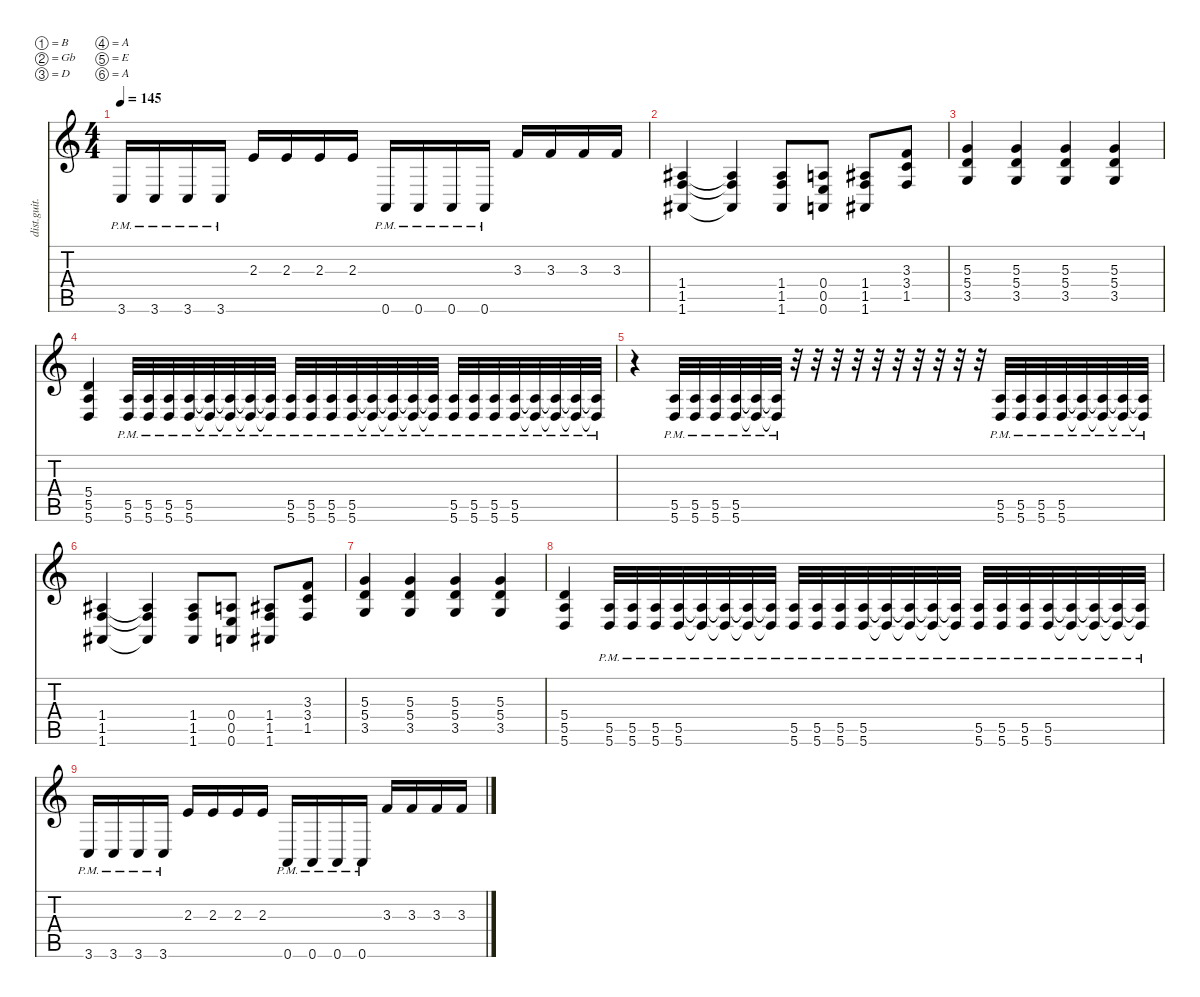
\defaultSystemsLayout 4
\hideDynamics
\bracketExtendMode nobrackets
\otherSystemsTrackNameOrientation horizontal
\track ("riff" "dist.guit.") {instrument distortionguitar}
\staff {score tabs}
\tuning (B3 Gb3 D3 A2 E2 A1)
\ts (4 4)
\tempo 145
\clef g2
\ks c
3.6{pm}.16{dy mf beam Up} 3.6{pm}.16{beam Up} 3.6{pm}.16{beam Up} 3.6{pm}.16{beam Up} 2.3.16{beam Up} 2.3.16{beam Up} 2.3.16{beam Up} 2.3.16{beam Up} 0.6{pm}.16{beam Up} 0.6{pm}.16{beam Up} 0.6{pm}.16{beam Up} 0.6{pm}.16{beam Up} 3.3.16{beam Up} 3.3.16{beam Up} 3.3.16{beam Up} 3.3.16{beam Up} |
(1.6{acc #} 1.5 1.4{acc #}).4{beam Up} (1.6{t acc #} 1.5{t} 1.4{t acc #}).4{beam Up} (1.6{acc #} 1.5 1.4{acc #}).8{beam Up} (0.6 0.4 0.5).8{beam Up} (1.6{acc #} 1.5 1.4{acc #}).8{beam Up} (3.4 1.5 3.3).8{beam Up} |
(5.4 3.5 5.3).4{beam Up} (3.5 5.4 5.3).4{beam Up} (3.5 5.4 5.3).4{beam Up} (3.5 5.4 5.3).4{beam Up} |
(5.6 5.5 5.4).4{beam Up} (5.6{pm} 5.5{pm}).32{beam Up} (5.6{pm} 5.5{pm}).32{beam Up} (5.6{pm} 5.5{pm}).32{beam Up} (5.6{pm} 5.5{pm}).32{beam Up} (5.6{pm t} 5.5{pm t}).32{beam Up} (5.6{pm t} 5.5{pm t}).32{beam Up} (5.6{pm t} 5.5{pm t}).32{beam Up} (5.6{pm t} 5.5{pm t}).32{beam Up} (5.6{pm} 5.5{pm}).32{beam Up} (5.6{pm} 5.5{pm}).32{beam Up} (5.6{pm} 5.5{pm}).32{beam Up} (5.6{pm} 5.5{pm}).32{beam Up} (5.6{pm t} 5.5{pm t}).32{beam Up} (5.6{pm t} 5.5{pm t}).32{beam Up} (5.6{pm t} 5.5{pm t}).32{beam Up} (5.6{pm t} 5.5{pm t}).32{beam Up} (5.6{pm} 5.5{pm}).32{beam Up} (5.6{pm} 5.5{pm}).32{beam Up} (5.6{pm} 5.5{pm}).32{beam Up} (5.6{pm} 5.5{pm}).32{beam Up} (5.6{pm t} 5.5{pm t}).32{beam Up} (5.6{pm t} 5.5{pm t}).32{beam Up} (5.6{pm t} 5.5{pm t}).32{beam Up} (5.6{pm t} 5.5{pm t}).32{beam Up} |
r.4{beam Down} (5.6{pm} 5.5{pm}).32{beam Up} (5.6{pm} 5.5{pm}).32{beam Up} (5.6{pm} 5.5{pm}).32{beam Up} (5.6{pm} 5.5{pm}).32{beam Up} (5.6{pm t} 5.5{pm t}).32{beam Up} (5.6{pm t} 5.5{pm t}).32{beam Up} r.32{beam Up} r.32{beam Up} r.32{beam Up} r.32{beam Up} r.32{beam Up} r.32{beam Up} r.32{beam Up} r.32{beam Up} r.32{beam Up} r.32{beam Up} (5.6{pm} 5.5{pm}).32{beam Up} (5.6{pm} 5.5{pm}).32{beam Up} (5.6{pm} 5.5{pm}).32{beam Up} (5.6{pm} 5.5{pm}).32{beam Up} (5.6{pm t} 5.5{pm t}).32{beam Up} (5.6{pm t} 5.5{pm t}).32{beam Up} (5.6{pm t} 5.5{pm t}).32{beam Up} (5.6{pm t} 5.5{pm t}).32{beam Up} |
(1.6{acc #} 1.5 1.4{acc #}).4{beam Up} (1.6{t acc #} 1.5{t} 1.4{t acc #}).4{beam Up} (1.6{acc #} 1.5 1.4{acc #}).8{beam Up} (0.6 0.4 0.5).8{beam Up} (1.6{acc #} 1.5 1.4{acc #}).8{beam Up} (3.4 1.5 3.3).8{beam Up} |
(5.4 3.5 5.3).4{beam Up} (3.5 5.4 5.3).4{beam Up} (3.5 5.4 5.3).4{beam Up} (3.5 5.4 5.3).4{beam Up} |
(5.6 5.5 5.4).4{beam Up} (5.6{pm} 5.5{pm}).32{beam Up} (5.6{pm} 5.5{pm}).32{beam Up} (5.6{pm} 5.5{pm}).32{beam Up} (5.6{pm} 5.5{pm}).32{beam Up} (5.6{pm t} 5.5{pm t}).32{beam Up} (5.6{pm t} 5.5{pm t}).32{beam Up} (5.6{pm t} 5.5{pm t}).32{beam Up} (5.6{pm t} 5.5{pm t}).32{beam Up} (5.6{pm} 5.5{pm}).32{beam Up} (5.6{pm} 5.5{pm}).32{beam Up} (5.6{pm} 5.5{pm}).32{beam Up} (5.6{pm} 5.5{pm}).32{beam Up} (5.6{pm t} 5.5{pm t}).32{beam Up} (5.6{pm t} 5.5{pm t}).32{beam Up} (5.6{pm t} 5.5{pm t}).32{beam Up} (5.6{pm t} 5.5{pm t}).32{beam Up} (5.6{pm} 5.5{pm}).32{beam Up} (5.6{pm} 5.5{pm}).32{beam Up} (5.6{pm} 5.5{pm}).32{beam Up} (5.6{pm} 5.5{pm}).32{beam Up} (5.6{pm t} 5.5{pm t}).32{beam Up} (5.6{pm t} 5.5{pm t}).32{beam Up} (5.6{pm t} 5.5{pm t}).32{beam Up} (5.6{pm t} 5.5{pm t}).32{beam Up} |
3.6{pm}.16{beam Up} 3.6{pm}.16{beam Up} 3.6{pm}.16{beam Up} 3.6{pm}.16{beam Up} 2.3.16{beam Up} 2.3.16{beam Up} 2.3.16{beam Up} 2.3.16{beam Up} 0.6{pm}.16{beam Up} 0.6{pm}.16{beam Up} 0.6{pm}.16{beam Up} 0.6{pm}.16{beam Up} 3.3.16{beam Up} 3.3.16{beam Up} 3.3.16{beam Up} 3.3.16{beam Up}
